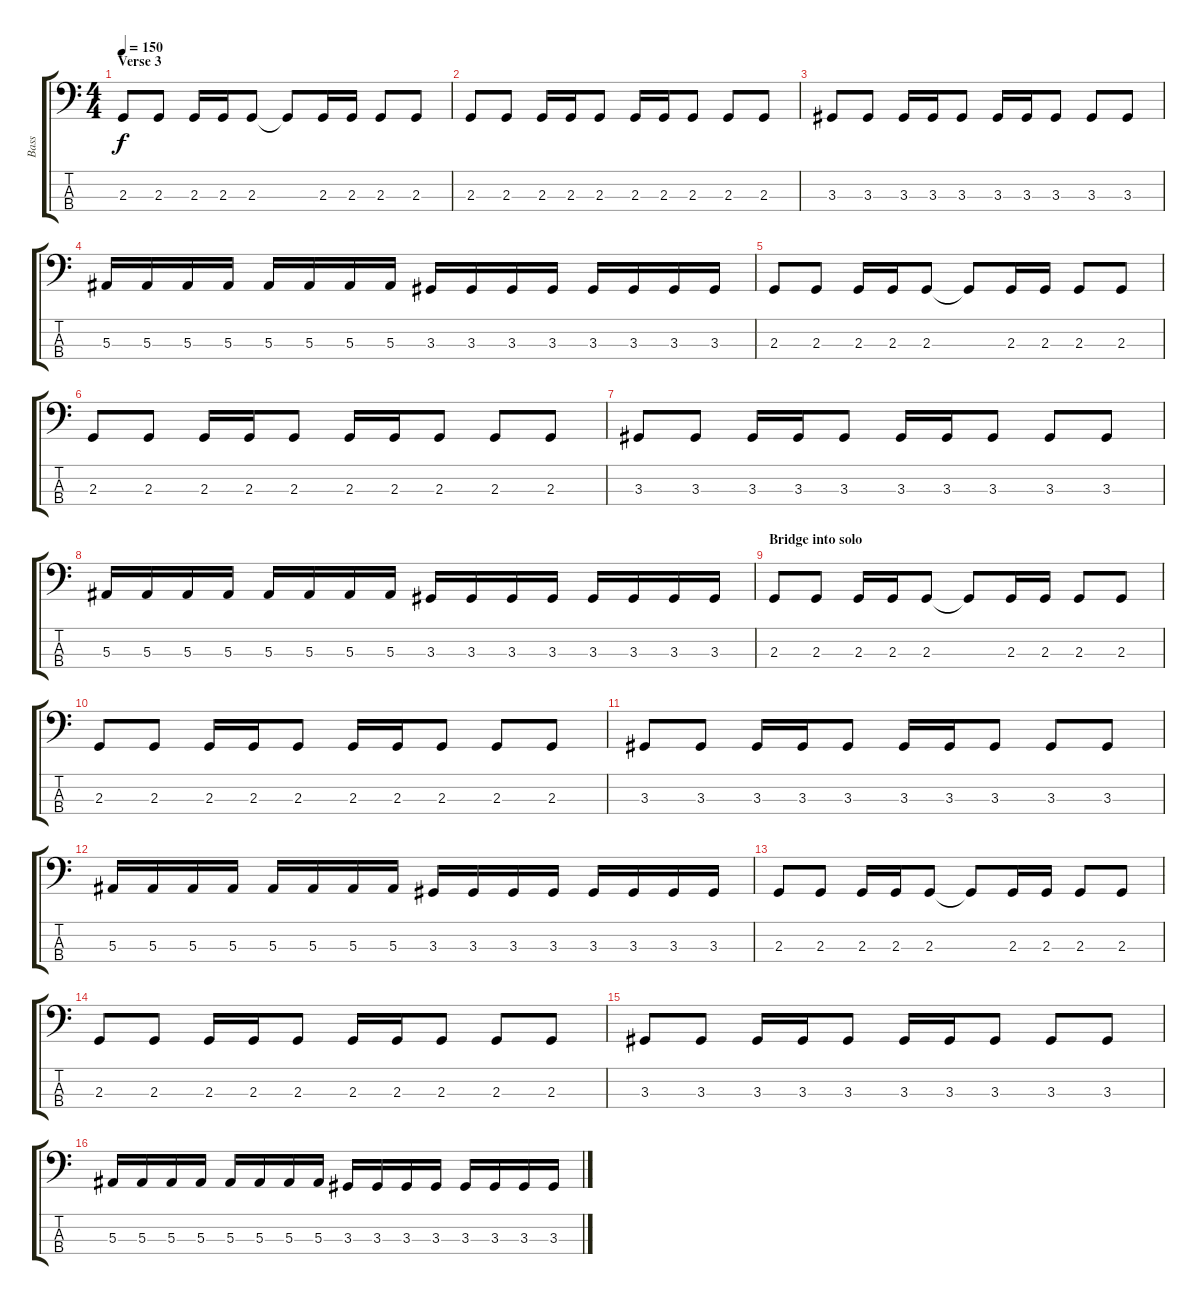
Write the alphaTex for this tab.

\track ("Bass" "Bass") {instrument electricbassfinger}
\staff {score tabs}
\tuning (Eb2 Bb1 F1 C1) {hide}
\ts (4 4)
\section ("" "Verse 3")
\tempo 150
\clef f4
\ks c
2.3.8{dy f} 2.3.8 2.3.16 2.3.16 2.3.8 2.3{t}.8 2.3.16 2.3.16 2.3.8 2.3.8 |
2.3.8 2.3.8 2.3.16 2.3.16 2.3.8 2.3.16 2.3.16 2.3.8 2.3.8 2.3.8 |
3.3.8 3.3.8 3.3.16 3.3.16 3.3.8 3.3.16 3.3.16 3.3.8 3.3.8 3.3.8 |
5.3.16 5.3.16 5.3.16 5.3.16 5.3.16 5.3.16 5.3.16 5.3.16 3.3.16 3.3.16 3.3.16 3.3.16 3.3.16 3.3.16 3.3.16 3.3.16 |
2.3.8 2.3.8 2.3.16 2.3.16 2.3.8 2.3{t}.8 2.3.16 2.3.16 2.3.8 2.3.8 |
2.3.8 2.3.8 2.3.16 2.3.16 2.3.8 2.3.16 2.3.16 2.3.8 2.3.8 2.3.8 |
3.3.8 3.3.8 3.3.16 3.3.16 3.3.8 3.3.16 3.3.16 3.3.8 3.3.8 3.3.8 |
5.3.16 5.3.16 5.3.16 5.3.16 5.3.16 5.3.16 5.3.16 5.3.16 3.3.16 3.3.16 3.3.16 3.3.16 3.3.16 3.3.16 3.3.16 3.3.16 |
\section ("" "Bridge into solo")
2.3.8 2.3.8 2.3.16 2.3.16 2.3.8 2.3{t}.8 2.3.16 2.3.16 2.3.8 2.3.8 |
2.3.8 2.3.8 2.3.16 2.3.16 2.3.8 2.3.16 2.3.16 2.3.8 2.3.8 2.3.8 |
3.3.8 3.3.8 3.3.16 3.3.16 3.3.8 3.3.16 3.3.16 3.3.8 3.3.8 3.3.8 |
5.3.16 5.3.16 5.3.16 5.3.16 5.3.16 5.3.16 5.3.16 5.3.16 3.3.16 3.3.16 3.3.16 3.3.16 3.3.16 3.3.16 3.3.16 3.3.16 |
2.3.8 2.3.8 2.3.16 2.3.16 2.3.8 2.3{t}.8 2.3.16 2.3.16 2.3.8 2.3.8 |
2.3.8 2.3.8 2.3.16 2.3.16 2.3.8 2.3.16 2.3.16 2.3.8 2.3.8 2.3.8 |
3.3.8 3.3.8 3.3.16 3.3.16 3.3.8 3.3.16 3.3.16 3.3.8 3.3.8 3.3.8 |
5.3.16 5.3.16 5.3.16 5.3.16 5.3.16 5.3.16 5.3.16 5.3.16 3.3.16 3.3.16 3.3.16 3.3.16 3.3.16 3.3.16 3.3.16 3.3.16
